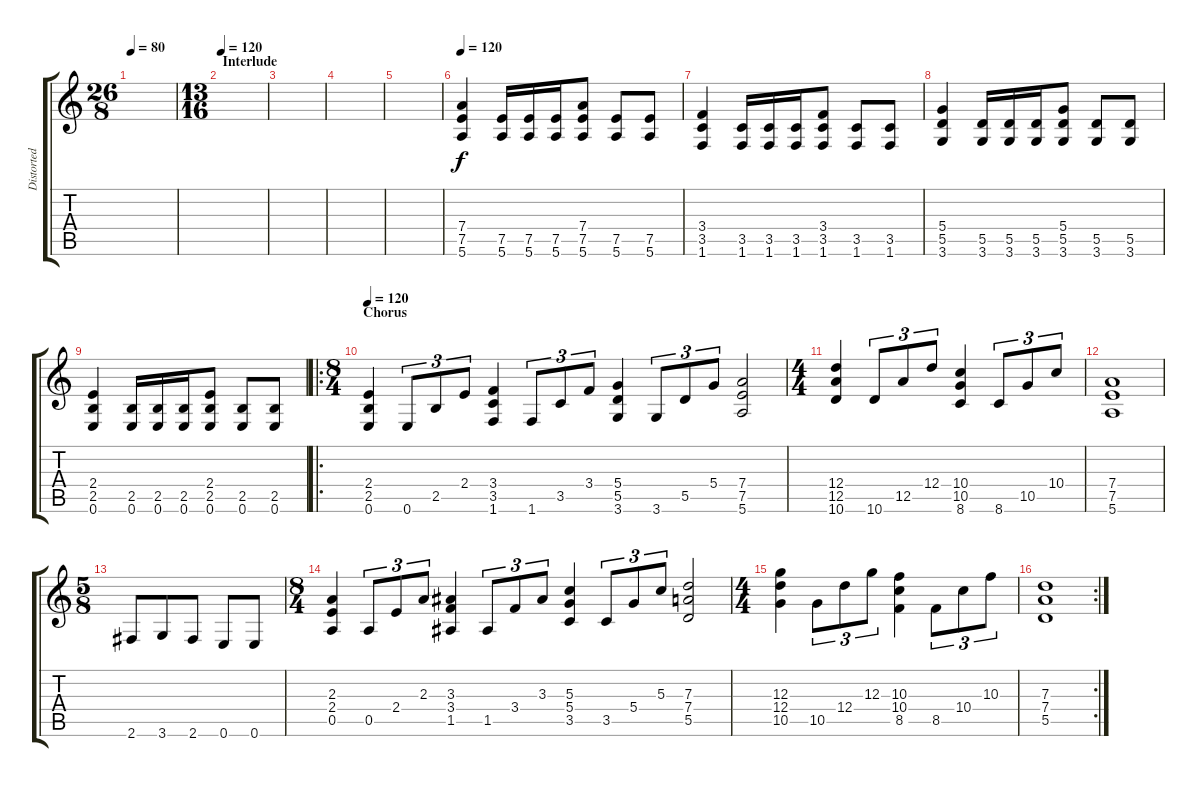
\track ("Distorted Rhytm" "Distorted ") {instrument distortionguitar}
\staff {score tabs}
\tuning (E4 B3 G3 D3 A2 E2) {hide}
\ts (26 8)
\tempo 80
\clef g2
\ks c
|
\ts (13 16)
\section ("" "Interlude")
\tempo 120
|
|
|
|
\tempo 120
(7.4 7.5 5.6).4 (7.5 5.6).16 (7.5 5.6).16 (7.5 5.6).16 (7.4 7.5 5.6).8 (7.5 5.6).8 (7.5 5.6).8 |
(3.4 3.5 1.6).4 (3.5 1.6).16 (3.5 1.6).16 (3.5 1.6).16 (3.4 3.5 1.6).8 (3.5 1.6).8 (3.5 1.6).8 |
(5.4 5.5 3.6).4 (5.5 3.6).16 (5.5 3.6).16 (5.5 3.6).16 (5.4 5.5 3.6).8 (5.5 3.6).8 (5.5 3.6).8 |
(2.4 2.5 0.6).4 (2.5 0.6).16 (2.5 0.6).16 (2.5 0.6).16 (2.4 2.5 0.6).8 (2.5 0.6).8 (2.5 0.6).8 |
\ro
\ts (8 4)
\section ("" "Chorus")
\tempo 120
(2.4 2.5 0.6).4 0.6.8{tu (3 2)} 2.5.8{tu (3 2)} 2.4.8{tu (3 2)} (3.4 3.5 1.6).4 1.6.8{tu (3 2)} 3.5.8{tu (3 2)} 3.4.8{tu (3 2)} (5.4 5.5 3.6).4 3.6.8{tu (3 2)} 5.5.8{tu (3 2)} 5.4.8{tu (3 2)} (7.4 7.5 5.6).2 |
\ts (4 4)
(12.4 12.5 10.6).4 10.6.8{tu (3 2)} 12.5.8{tu (3 2)} 12.4.8{tu (3 2)} (10.4 10.5 8.6).4 8.6.8{tu (3 2)} 10.5.8{tu (3 2)} 10.4.8{tu (3 2)} |
(7.4 7.5 5.6).1 |
\ts (5 8)
2.6.8 3.6.8 2.6.8 0.6.8 0.6.8 |
\ts (8 4)
(2.3 2.4 0.5).4 0.5.8{tu (3 2)} 2.4.8{tu (3 2)} 2.3.8{tu (3 2)} (3.3 3.4 1.5).4 1.5.8{tu (3 2)} 3.4.8{tu (3 2)} 3.3.8{tu (3 2)} (5.3 5.4 3.5).4 3.5.8{tu (3 2)} 5.4.8{tu (3 2)} 5.3.8{tu (3 2)} (7.3 7.4 5.5).2 |
\ts (4 4)
(12.3 12.4 10.5).4 10.5.8{tu (3 2)} 12.4.8{tu (3 2)} 12.3.8{tu (3 2)} (10.3 10.4 8.5).4 8.5.8{tu (3 2)} 10.4.8{tu (3 2)} 10.3.8{tu (3 2)} |
\rc 2
(7.3 7.4 5.5).1
